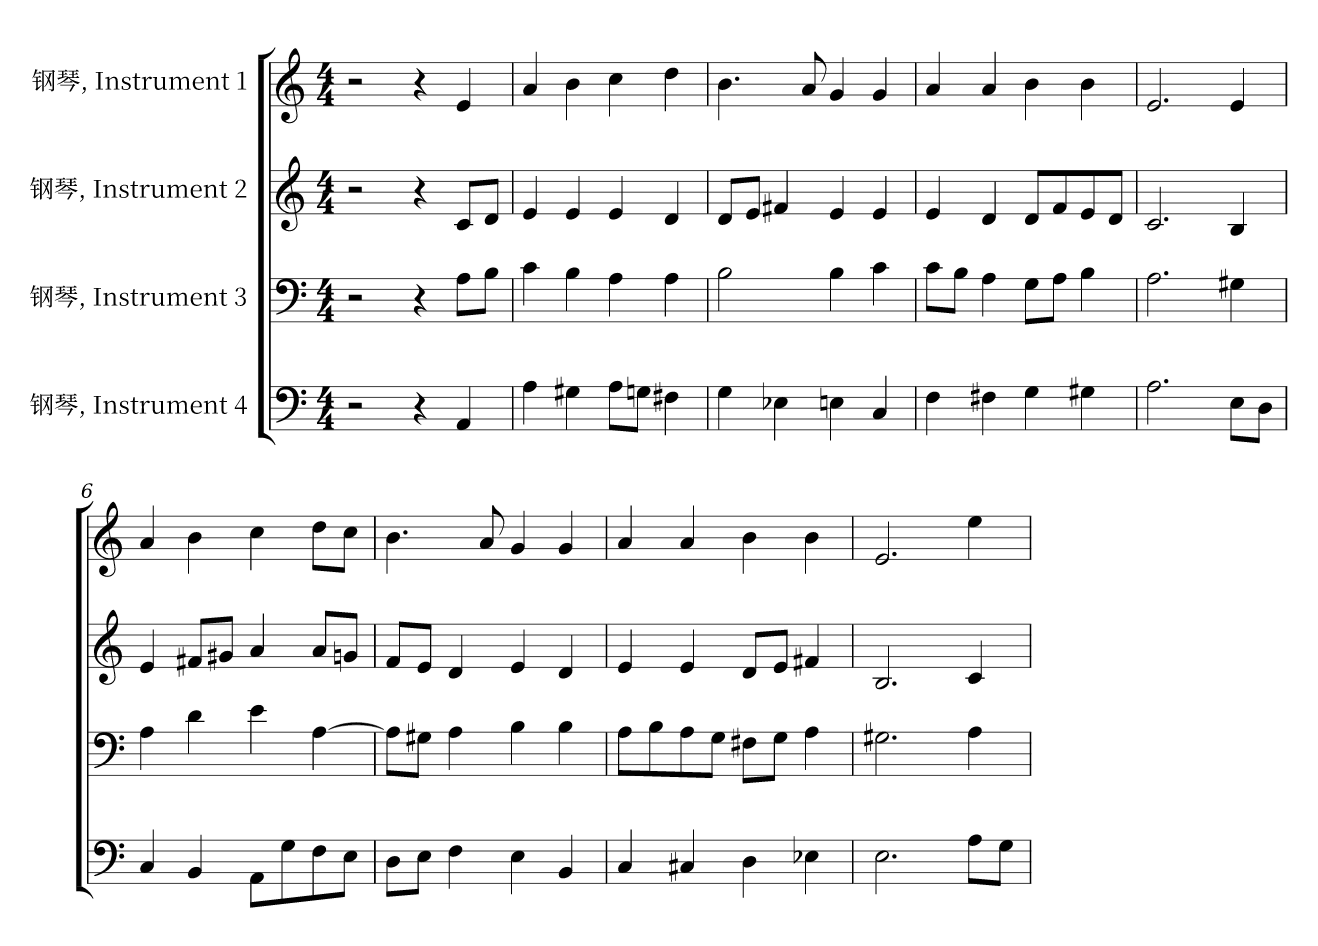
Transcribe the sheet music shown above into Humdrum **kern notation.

**kern	**kern	**kern	**kern
*part4	*part3	*part2	*part1
*staff4	*staff3	*staff2	*staff1
*I"钢琴, Instrument 4	*I"钢琴, Instrument 3	*I"钢琴, Instrument 2	*I"钢琴, Instrument 1
*clefF4	*clefF4	*clefG2	*clefG2
*k[]	*k[]	*k[]	*k[]
*M4/4	*M4/4	*M4/4	*M4/4
*MM96	*MM96	*MM96	*MM96
=1	=1	=1	=1
2r	2r	2r	2r
4r	4r	4r	4r
4AA/	8A\L	8c/L	4e/
.	8B\J	8d/J	.
=2	=2	=2	=2
4A\	4c\	4e/	4a/
4G#X\	4B\	4e/	4b\
8A\L	4A\	4e/	4cc\
8Gn\J	.	.	.
4F#X\	4A\	4d/	4dd\
=3	=3	=3	=3
4G\	2B\	8d/L	4.b\
.	.	8e/J	.
4E-X\	.	4f#X/	.
.	.	.	8a/
4En\	4B\	4e/	4g/
4C/	4c\	4e/	4g/
=4	=4	=4	=4
4F\	8c\L	4e/	4a/
.	8B\J	.	.
4F#X\	4A\	4d/	4a/
4G\	8G\L	8d/L	4b\
.	8A\J	8f/	.
4G#X\	4B\	8e/	4b\
.	.	8d/J	.
=5	=5	=5	=5
2.A\	2.A\	2.c/	2.e/
8E\L	4G#X\	4B/	4e/
8D\J	.	.	.
!!LO:LB:g=z
=6	=6	=6	=6
4C/	4A\	4e/	4a/
4BB/	4d\	8f#X/L	4b\
.	.	8g#X/J	.
8AA\L	4e\	4a/	4cc\
8G\	.	.	.
8F\	[4A\	8a/L	8dd\L
8E\J	.	8gn/J	8cc\J
=7	=7	=7	=7
8D\L	8A\L]	8f/L	4.b\
8E\J	8G#X\J	8e/J	.
4F\	4A\	4d/	.
.	.	.	8a/
4E\	4B\	4e/	4g/
4BB/	4B\	4d/	4g/
=8	=8	=8	=8
4C/	8A\L	4e/	4a/
.	8B\	.	.
4C#X/	8A\	4e/	4a/
.	8G\J	.	.
4D\	8F#X\L	8d/L	4b\
.	8G\J	8e/J	.
4E-X\	4A\	4f#X/	4b\
=9	=9	=9	=9
2.E\	2.G#X\	2.B/	2.e/
8A\L	4A\	4c/	4ee\
8G\J	.	.	.
=	=	=	=
*-	*-	*-	*-
